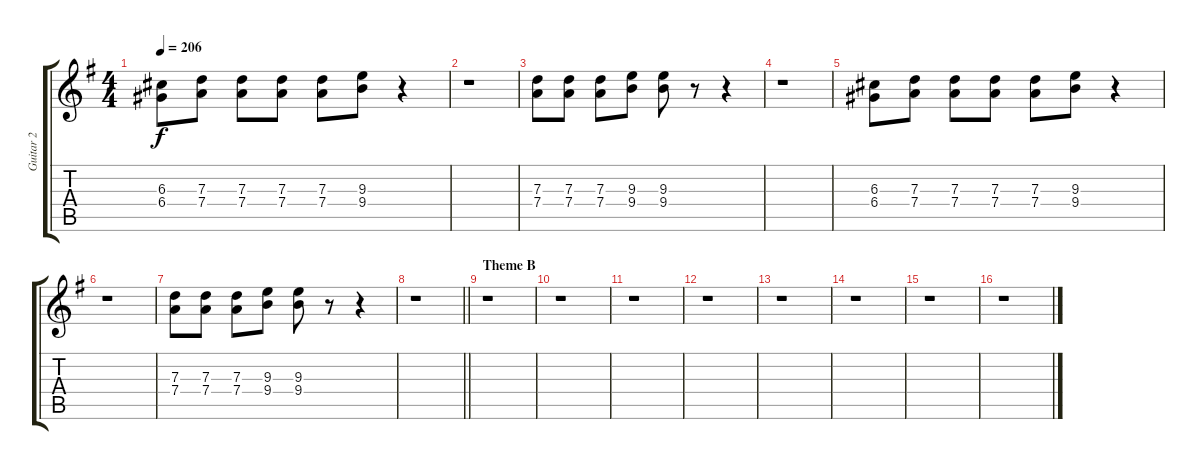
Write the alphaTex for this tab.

\track ("Guitar 2" "Guitar 2") {instrument distortionguitar}
\staff {score tabs}
\tuning (E4 B3 G3 D3 A2 E2) {hide}
\ts (4 4)
\tempo 206
\clef g2
\ks g
(6.3 6.4).8{dy f} (7.3 7.4).8 (7.3 7.4).8 (7.3 7.4).8 (7.3 7.4).8 (9.3 9.4).8 r.4 |
r.1 |
(7.3 7.4).8 (7.3 7.4).8 (7.3 7.4).8 (9.3 9.4).8 (9.3 9.4).8 r.8 r.4 |
r.1 |
(6.3 6.4).8 (7.3 7.4).8 (7.3 7.4).8 (7.3 7.4).8 (7.3 7.4).8 (9.3 9.4).8 r.4 |
r.1 |
(7.3 7.4).8 (7.3 7.4).8 (7.3 7.4).8 (9.3 9.4).8 (9.3 9.4).8 r.8 r.4 |
\barLineRight lightlight
r.1 |
\section ("" "Theme B")
r.1 |
r.1 |
r.1 |
r.1 |
r.1 |
r.1 |
r.1 |
r.1
